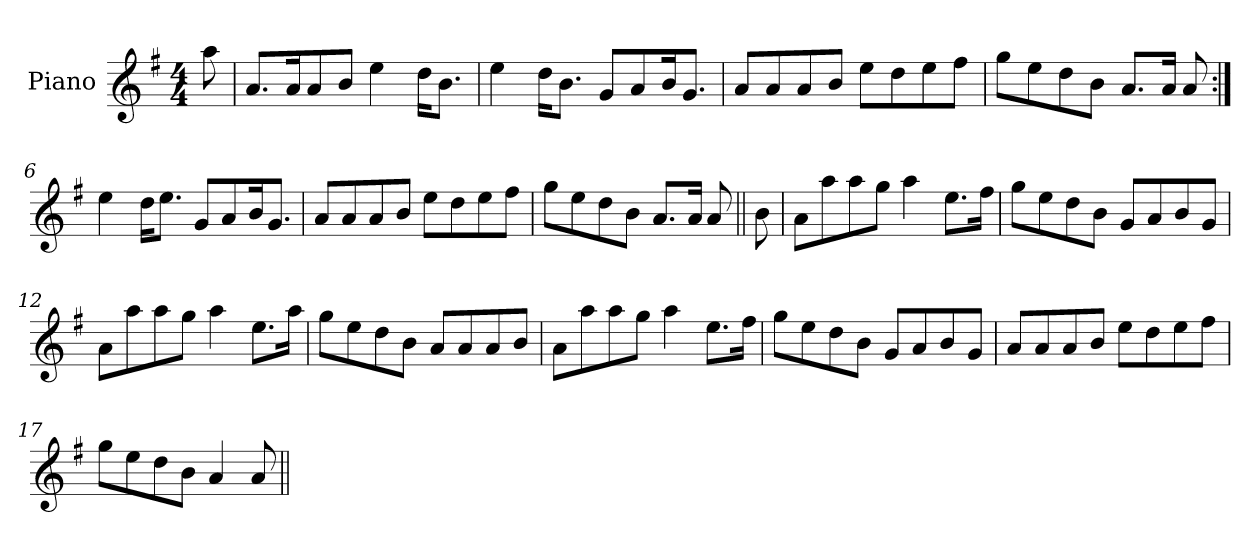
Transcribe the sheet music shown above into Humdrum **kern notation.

**kern
*part1
*staff1
*I"Piano
*I'Pno
*clefG2
*k[f#]
*M4/4
=1
8aa\
=2
8.a/L
16a/K
8a/
8b/J
4ee\
16dd\KL
8.b\J
=3
4ee\
16dd\KL
8.b\J
8g/L
8a/
16b/K
8.g/J
=4
8a/L
8a/
8a/
8b/J
8ee\L
8dd\
8ee\
8ff#\J
=5
8gg\L
8ee\
8dd\
8b\J
8.a/L
16a/Jk
8a/
=6:|!
4ee\
16dd\KL
8.ee\J
8g/L
8a/
16b/K
8.g/J
!!LO:LB:g=z
=7
8a/L
8a/
8a/
8b/J
8ee\L
8dd\
8ee\
8ff#\J
=8
8gg\L
8ee\
8dd\
8b\J
8.a/L
16a/Jk
8a/
=9||
8b\
=10
8a\L
8aa\
8aa\
8gg\J
4aa\
8.ee\L
16ff#\Jk
=11
8gg\L
8ee\
8dd\
8b\J
8g/L
8a/
8b/
8g/J
=12
8a\L
8aa\
8aa\
8gg\J
4aa\
8.ee\L
16aa\Jk
!!LO:LB:g=z
=13
8gg\L
8ee\
8dd\
8b\J
8a/L
8a/
8a/
8b/J
=14
8a\L
8aa\
8aa\
8gg\J
4aa\
8.ee\L
16ff#\Jk
=15
8gg\L
8ee\
8dd\
8b\J
8g/L
8a/
8b/
8g/J
=16
8a/L
8a/
8a/
8b/J
8ee\L
8dd\
8ee\
8ff#\J
=17
8gg\L
8ee\
8dd\
8b\J
4a/
8a/
=||
*-
